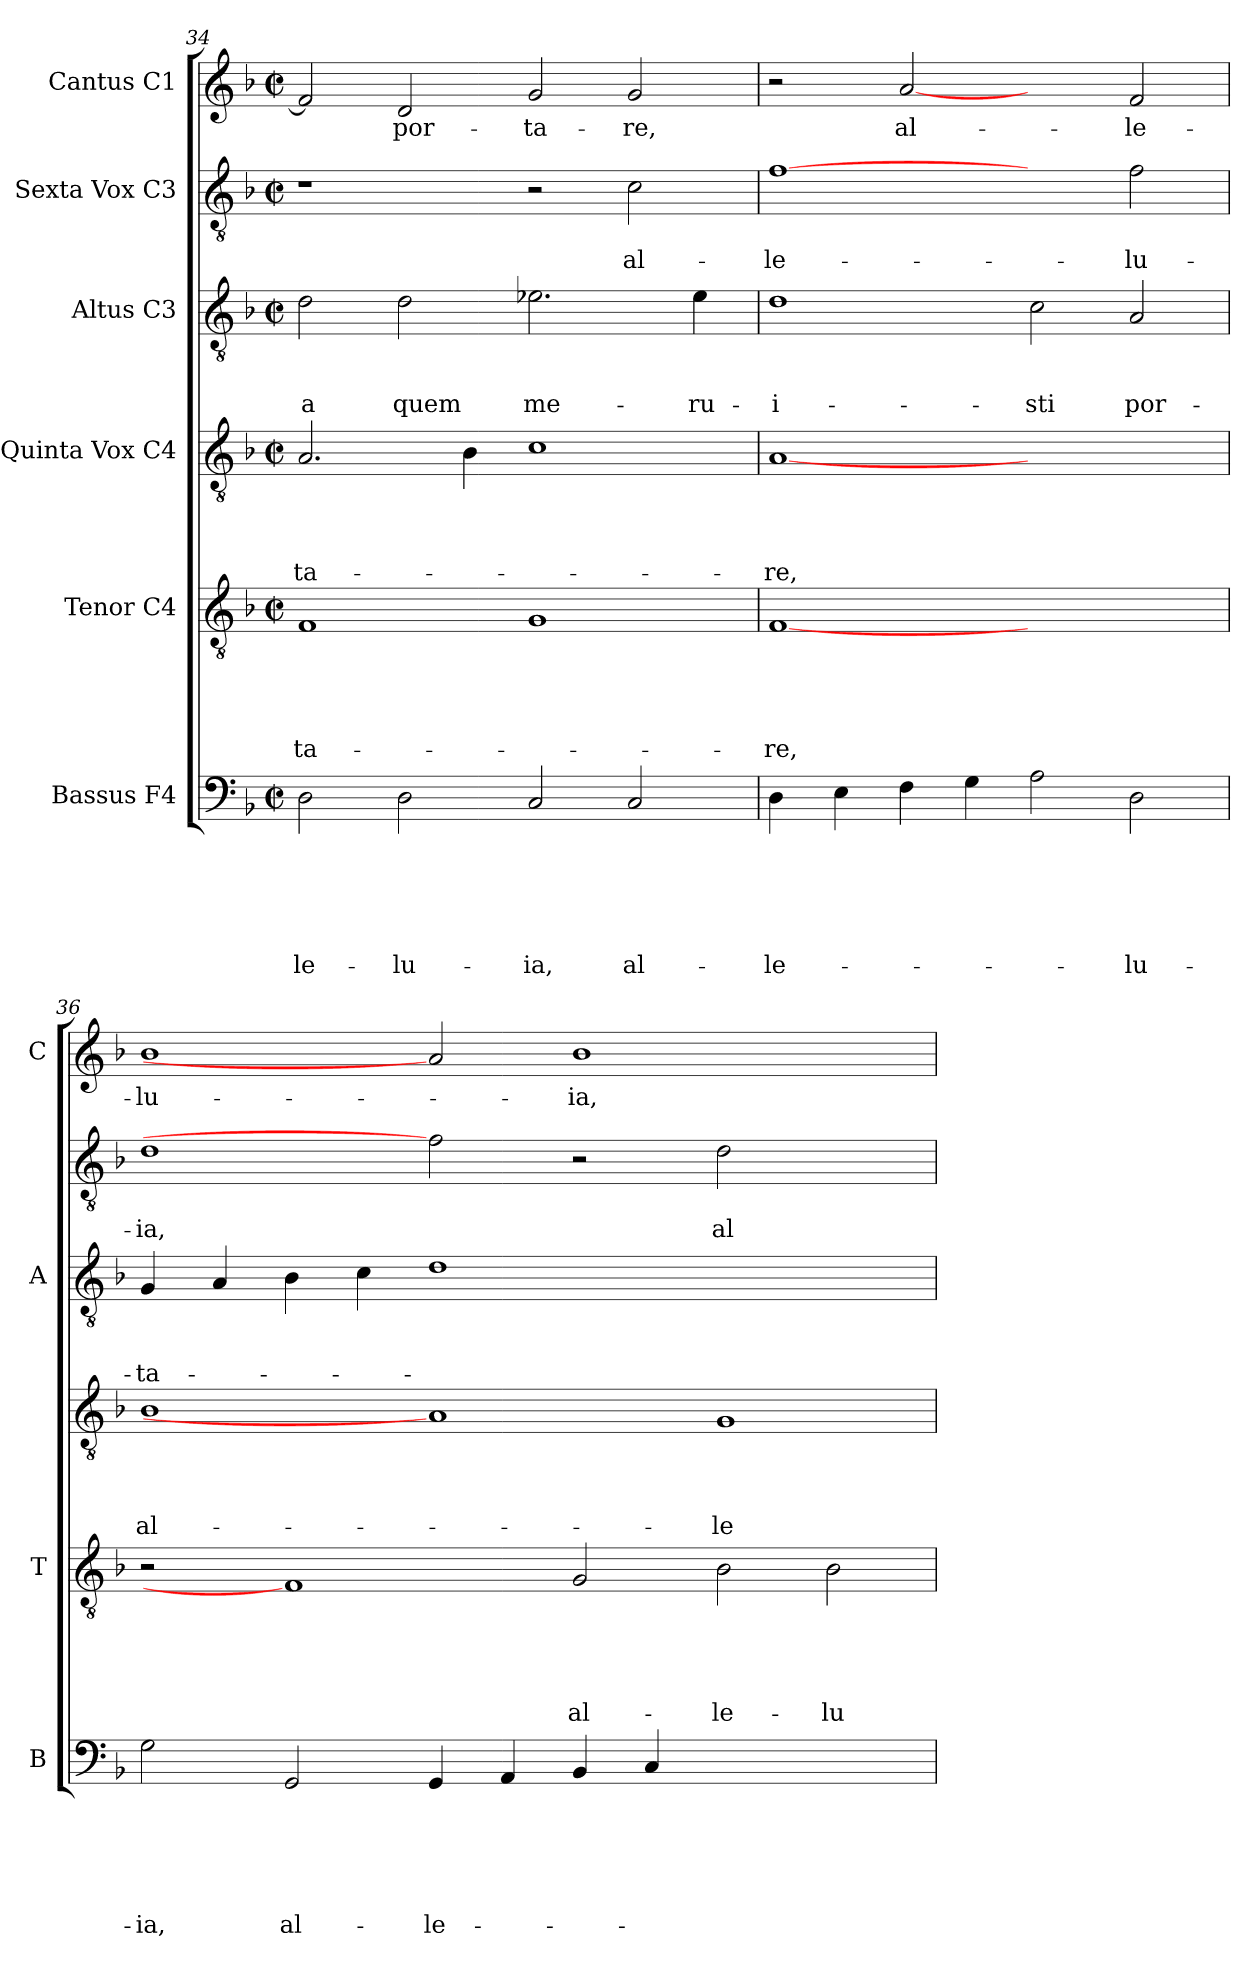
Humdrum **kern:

**kern	**text	**text	**text	**text	**text	**text	**kern	**text	**text	**text	**text	**text	**kern	**text	**text	**text	**text	**kern	**text	**text	**text	**kern	**text	**text	**kern	**text
*part6	*part6	*part6	*part6	*part6	*part6	*part6	*part5	*part5	*part5	*part5	*part5	*part5	*part4	*part4	*part4	*part4	*part4	*part3	*part3	*part3	*part3	*part2	*part2	*part2	*part1	*part1
*staff6	*staff6	*staff6	*staff6	*staff6	*staff6	*staff6	*staff5	*staff5	*staff5	*staff5	*staff5	*staff5	*staff4	*staff4	*staff4	*staff4	*staff4	*staff3	*staff3	*staff3	*staff3	*staff2	*staff2	*staff2	*staff1	*staff1
*I"Bassus F4	*	*	*	*	*	*	*I"Tenor C4	*	*	*	*	*	*I"Quinta Vox C4	*	*	*	*	*I"Altus C3	*	*	*	*I"Sexta Vox C3	*	*	*I"Cantus C1	*
*I'B	*	*	*	*	*	*	*I'T	*	*	*	*	*	*	*	*	*	*	*I'A	*	*	*	*	*	*	*I'C	*
*clefF4	*	*	*	*	*	*	*clefGv2	*	*	*	*	*	*clefGv2	*	*	*	*	*clefGv2	*	*	*	*clefGv2	*	*	*clefG2	*
*k[b-]	*	*	*	*	*	*	*k[b-]	*	*	*	*	*	*k[b-]	*	*	*	*	*k[b-]	*	*	*	*k[b-]	*	*	*k[b-]	*
*F:	*	*	*	*	*	*	*F:	*	*	*	*	*	*F:	*	*	*	*	*F:	*	*	*	*F:	*	*	*F:	*
*M2/2	*	*	*	*	*	*	*M2/2	*	*	*	*	*	*M2/2	*	*	*	*	*M2/2	*	*	*	*M2/2	*	*	*M2/2	*
*met(c|)	*	*	*	*	*	*	*met(c|)	*	*	*	*	*	*met(c|)	*	*	*	*	*met(c|)	*	*	*	*met(c|)	*	*	*met(c|)	*
=34	=34	=34	=34	=34	=34	=34	=34	=34	=34	=34	=34	=34	=34	=34	=34	=34	=34	=34	=34	=34	=34	=34	=34	=34	=34	=34
!	!	!	!	!	!	!LO:LY:b	!	!	!	!	!	!LO:LY:b	!	!	!	!	!LO:LY:b	!	!	!	!LO:LY:b	!	!	!	!	!
2D\	.	.	.	.	.	-le-	1F	.	.	.	.	-ta-	2.A/	.	.	.	-ta-	2d\	.	.	-a	1r	.	.	2f/]	.
!	!	!	!	!	!	!LO:LY:b	!	!	!	!	!	!	!	!	!	!	!	!	!	!	!LO:LY:b	!	!	!	!	!LO:LY:b
2D\	.	.	.	.	.	-lu-	.	.	.	.	.	.	.	.	.	.	.	2d\	.	.	quem	.	.	.	2d/	por-
.	.	.	.	.	.	.	.	.	.	.	.	.	4B-\	.	.	.	.	.	.	.	.	.	.	.	.	.
!	!	!	!	!	!	!LO:LY:b	!	!	!	!	!	!	!	!	!	!	!	!	!	!	!LO:LY:b	!	!	!	!	!LO:LY:b
2C/	.	.	.	.	.	-ia,	1G	.	.	.	.	.	1c	.	.	.	.	2.e-X\	.	.	me-	2r	.	.	2g/	-ta-
!	!	!	!	!	!	!LO:LY:b	!	!	!	!	!	!	!	!	!	!	!	!	!	!	!	!	!	!LO:LY:b	!	!LO:LY:b
2C/	.	.	.	.	.	al-	.	.	.	.	.	.	.	.	.	.	.	.	.	.	.	2c\	.	al-	2g/	-re,
!	!	!	!	!	!	!	!	!	!	!	!	!	!	!	!	!	!	!	!	!	!LO:LY:b	!	!	!	!	!
.	.	.	.	.	.	.	.	.	.	.	.	.	.	.	.	.	.	4e-\	.	.	-ru-	.	.	.	.	.
=35	=35	=35	=35	=35	=35	=35	=35	=35	=35	=35	=35	=35	=35	=35	=35	=35	=35	=35	=35	=35	=35	=35	=35	=35	=35	=35
!	!	!	!	!	!	!LO:LY:b	!	!	!	!	!	!LO:LY:b	!	!	!	!	!LO:LY:b	!	!	!	!LO:LY:b	!	!	!LO:LY:b	!	!
4D\	.	.	.	.	.	-le-	[1F	.	.	.	.	-re,	[1A	.	.	.	-re,	1d	.	.	-i-	[1f	.	-le-	2r	.
4E\	.	.	.	.	.	.	.	.	.	.	.	.	.	.	.	.	.	.	.	.	.	.	.	.	.	.
!	!	!	!	!	!	!	!	!	!	!	!	!	!	!	!	!	!	!	!	!	!	!	!	!	!	!LO:LY:b
4F\	.	.	.	.	.	.	.	.	.	.	.	.	.	.	.	.	.	.	.	.	.	.	.	.	[2a	al-
4G\	.	.	.	.	.	.	.	.	.	.	.	.	.	.	.	.	.	.	.	.	.	.	.	.	.	.
!	!	!	!	!	!	!	!	!	!	!	!	!	!	!	!	!	!	!	!	!	!LO:LY:b	!	!	!	!	!
2A\	.	.	.	.	.	.	1ryy	.	.	.	.	.	1ryy	.	.	.	.	2c\	.	.	-sti	2ryy	.	.	2ryy	.
!	!	!	!	!	!	!LO:LY:b	!	!	!	!	!	!	!	!	!	!	!	!	!	!	!LO:LY:b	!	!	!LO:LY:b	!	!LO:LY:b
2D\	.	.	.	.	.	-lu-	.	.	.	.	.	.	.	.	.	.	.	2A/	.	.	por-	2f\	.	-lu-	2f/	-le-
!!LO:LB:g=z
=36	=36	=36	=36	=36	=36	=36	=36	=36	=36	=36	=36	=36	=36	=36	=36	=36	=36	=36	=36	=36	=36	=36	=36	=36	=36	=36
!	!	!	!	!	!	!LO:LY:b	!	!	!	!	!	!	!	!	!	!	!LO:LY:b	!	!	!	!LO:LY:b	!	!	!LO:LY:b	!	!LO:LY:b
2G\	.	.	.	.	.	-ia,	2r	.	.	.	.	.	1B-	.	.	.	al-	4G/	.	.	-ta-	1d	.	-ia,	1b-	-lu-
.	.	.	.	.	.	.	.	.	.	.	.	.	.	.	.	.	.	4A/	.	.	.	.	.	.	.	.
!	!	!	!	!	!	!LO:LY:b	!	!	!	!	!	!	!	!	!	!	!	!	!	!	!	!	!	!	!	!
2GG/	.	.	.	.	.	al-	1F]	.	.	.	.	.	.	.	.	.	.	4B-\	.	.	.	.	.	.	.	.
.	.	.	.	.	.	.	.	.	.	.	.	.	.	.	.	.	.	4c\	.	.	.	.	.	.	.	.
!	!	!	!	!	!	!LO:LY:b	!	!	!	!	!	!	!	!	!	!	!	!	!	!	!	!	!	!	!	!
4GG/	.	.	.	.	.	-le-	.	.	.	.	.	.	1A]	.	.	.	.	1d	.	.	.	2f]	.	.	2a]	.
4AA/	.	.	.	.	.	.	.	.	.	.	.	.	.	.	.	.	.	.	.	.	.	.	.	.	.	.
!	!	!	!	!	!	!	!	!	!	!	!	!LO:LY:b	!	!	!	!	!	!	!	!	!	!	!	!	!	!LO:LY:b
4BB-/	.	.	.	.	.	.	2G/	.	.	.	.	al-	.	.	.	.	.	.	.	.	.	2r	.	.	1b-	-ia,
4C/	.	.	.	.	.	.	.	.	.	.	.	.	.	.	.	.	.	.	.	.	.	.	.	.	.	.
!	!	!	!	!	!	!	!	!	!	!	!	!LO:LY:b	!	!	!	!	!LO:LY:b	!	!	!	!	!	!	!LO:LY:b	!	!
1ryy	.	.	.	.	.	.	2B-\	.	.	.	.	-le-	1G	.	.	.	-le-	1ryy	.	.	.	2d\	.	al-	.	.
!	!	!	!	!	!	!	!	!	!	!	!	!LO:LY:b	!	!	!	!	!	!	!	!	!	!	!	!	!	!
.	.	.	.	.	.	.	2B-\	.	.	.	.	-lu-	.	.	.	.	.	.	.	.	.	2ryy	.	.	2ryy	.
=	=	=	=	=	=	=	=	=	=	=	=	=	=	=	=	=	=	=	=	=	=	=	=	=	=	=
*-	*-	*-	*-	*-	*-	*-	*-	*-	*-	*-	*-	*-	*-	*-	*-	*-	*-	*-	*-	*-	*-	*-	*-	*-	*-	*-
